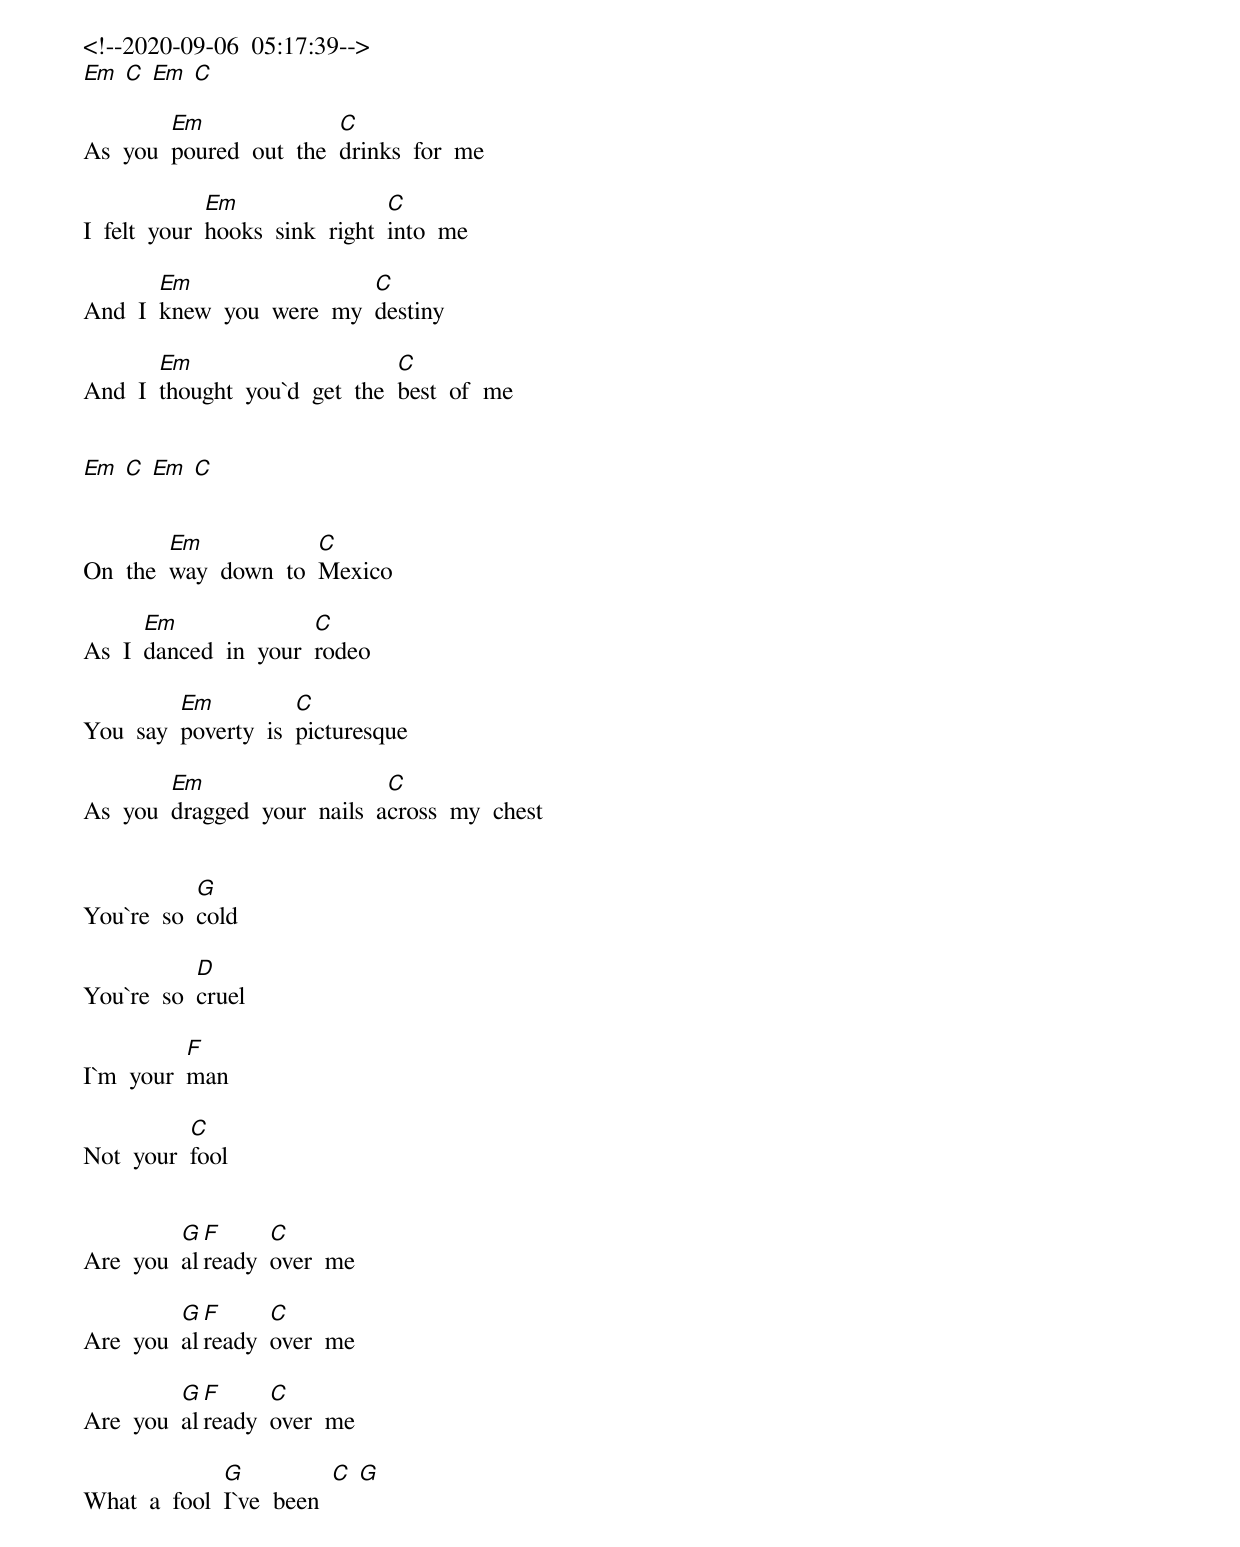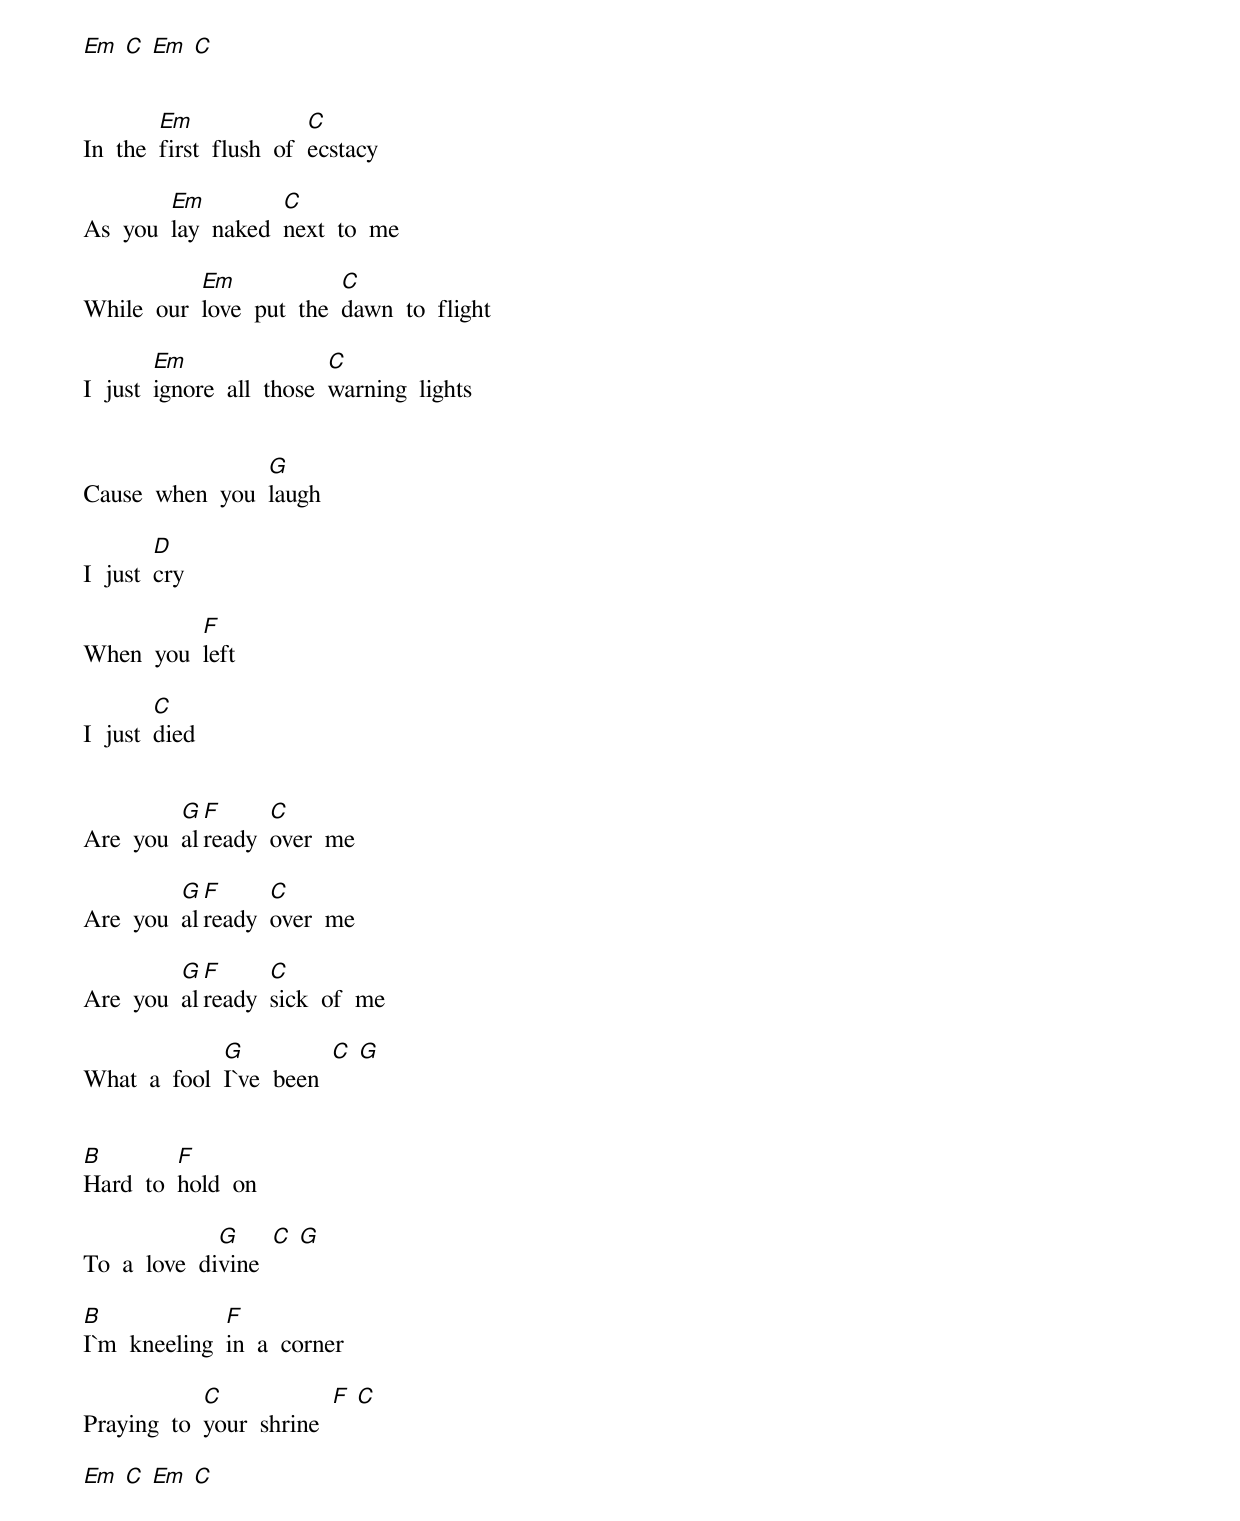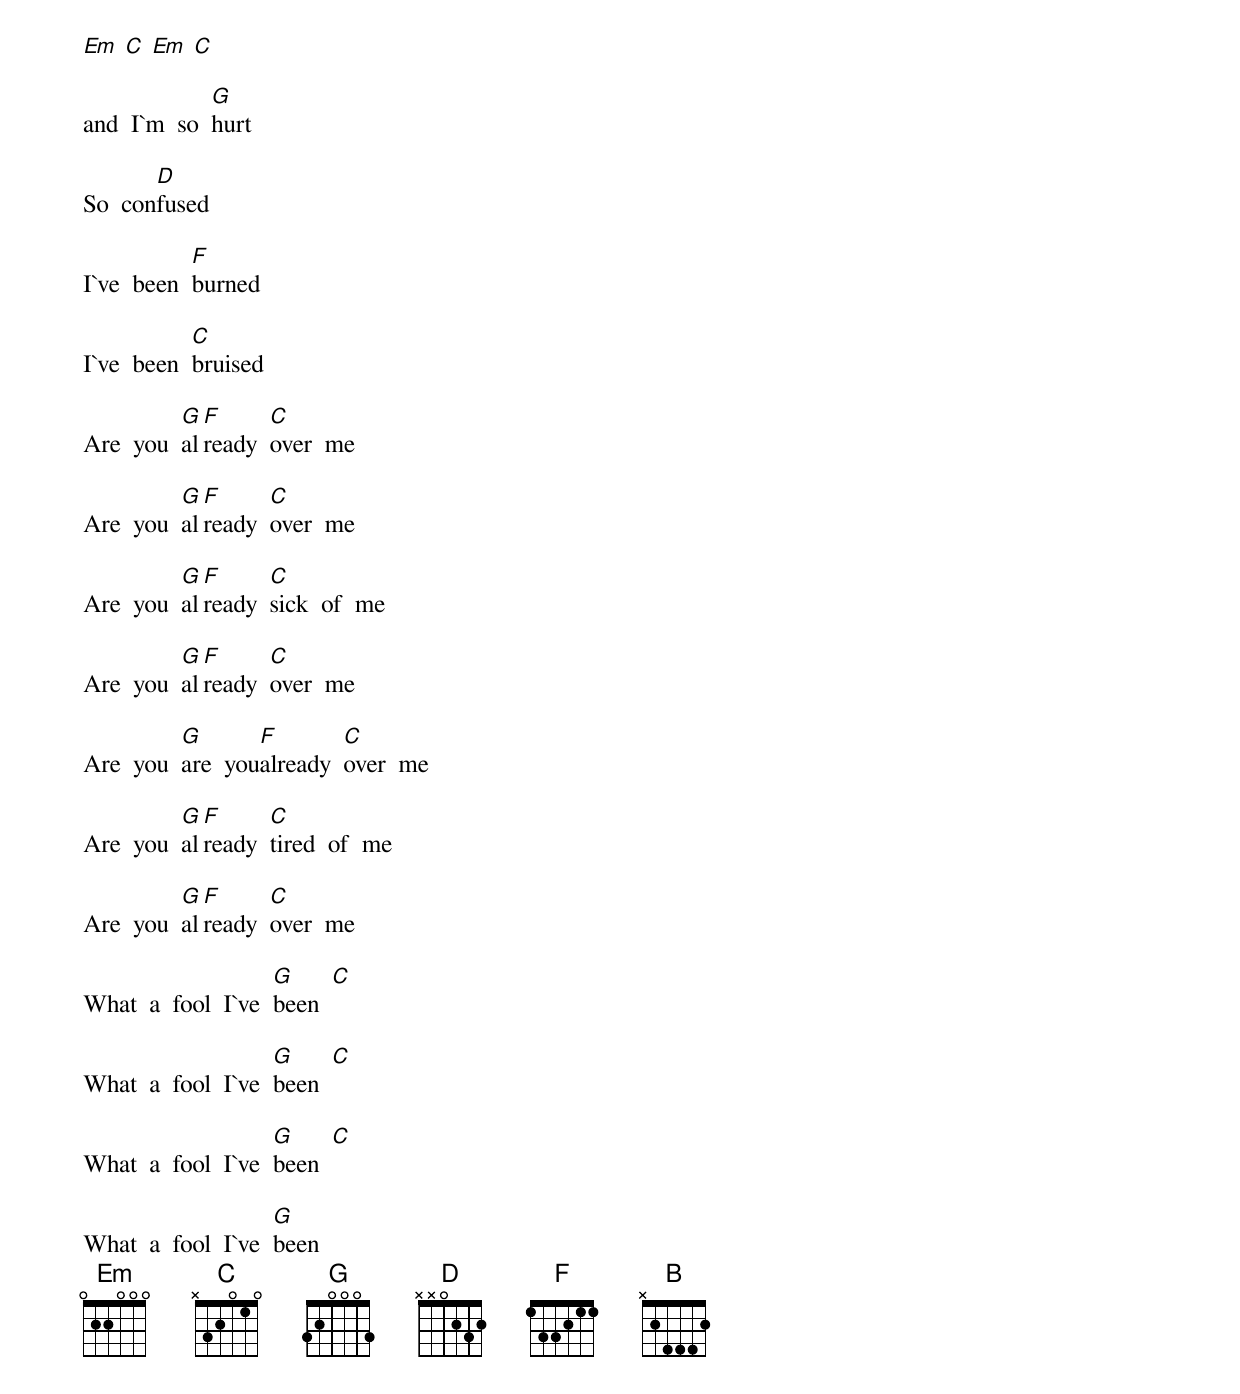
<!--2020-09-06 05:17:39-->
[Em] [C] [Em] [C]

As you [Em]poured out the [C]drinks for me

I felt your [Em]hooks sink right [C]into me

And I [Em]knew you were my [C]destiny

And I [Em]thought you`d get the [C]best of me


[Em] [C] [Em] [C]


On the [Em]way down to [C]Mexico

As I [Em]danced in your [C]rodeo

You say [Em]poverty is [C]picturesque

As you [Em]dragged your nails a[C]cross my chest


You`re so [G]cold

You`re so [D]cruel

I`m your [F]man

Not your [C]fool


Are you [G]al[F]ready [C]over me

Are you [G]al[F]ready [C]over me

Are you [G]al[F]ready [C]over me

What a fool [G]I`ve been [C] [G]


[Em] [C] [Em] [C]


In the [Em]first flush of [C]ecstacy

As you [Em]lay naked [C]next to me

While our [Em]love put the [C]dawn to flight

I just [Em]ignore all those [C]warning lights


Cause when you [G]laugh

I just [D]cry

When you [F]left

I just [C]died


Are you [G]al[F]ready [C]over me

Are you [G]al[F]ready [C]over me

Are you [G]al[F]ready [C]sick of me

What a fool [G]I`ve been [C] [G]


[B]Hard to [F]hold on

To a love di[G]vine [C] [G]

[B]I`m kneeling [F]in a corner

Praying to [C]your shrine [F] [C]

[Em] [C] [Em] [C]

[Em] [C] [Em] [C]

and I`m so [G]hurt

So con[D]fused

I`ve been [F]burned

I`ve been [C]bruised

Are you [G]al[F]ready [C]over me

Are you [G]al[F]ready [C]over me

Are you [G]al[F]ready [C]sick of me

Are you [G]al[F]ready [C]over me

Are you [G]are you[F]already [C]over me

Are you [G]al[F]ready [C]tired of me

Are you [G]al[F]ready [C]over me

What a fool I`ve [G]been [C]

What a fool I`ve [G]been [C]

What a fool I`ve [G]been [C]

What a fool I`ve [G]been
